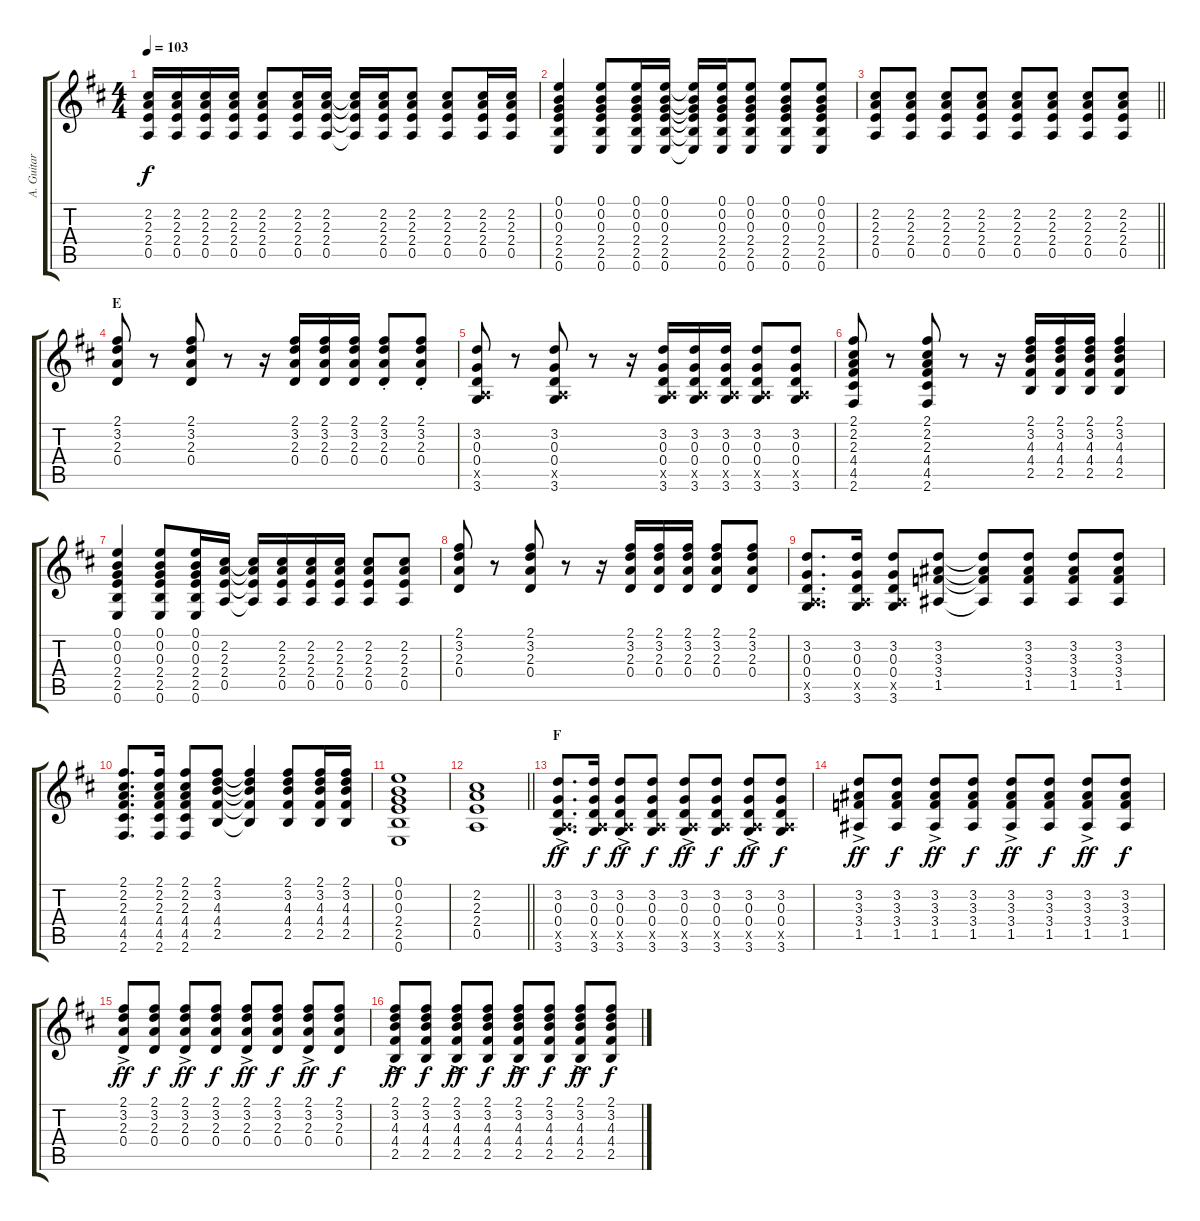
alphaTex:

\track ("A. Guitar" "A. Guitar") {instrument acousticguitarsteel}
\staff {score tabs}
\tuning (E4 B3 G3 D3 A2 E2) {hide}
\ts (4 4)
\tempo 103
\clef g2
\ks d
(2.2 2.3 2.4 0.5).16{dy f} (2.2 2.3 2.4 0.5).16 (2.2 2.3 2.4 0.5).16 (2.2 2.3 2.4 0.5).16 (2.2 2.3 2.4 0.5).8 (2.2 2.3 2.4 0.5).16 (2.2 2.3 2.4 0.5).16 (2.2{t} 2.3{t} 2.4{t} 0.5{t}).16 (2.2 2.3 2.4 0.5).16 (2.2 2.3 2.4 0.5).8 (2.2 2.3 2.4 0.5).8 (2.2 2.3 2.4 0.5).16 (2.2 2.3 2.4 0.5).16 |
(0.1 0.2 0.3 2.4 2.5 0.6).4 (0.1 0.2 0.3 2.4 2.5 0.6).8 (0.1 0.2 0.3 2.4 2.5 0.6).16 (0.1 0.2 0.3 2.4 2.5 0.6).16 (0.1{t} 0.2{t} 0.3{t} 2.4{t} 2.5{t} 0.6{t}).16 (0.1 0.2 0.3 2.4 2.5 0.6).16 (0.1 0.2 0.3 2.4 2.5 0.6).8 (0.1 0.2 0.3 2.4 2.5 0.6).8 (0.1 0.2 0.3 2.4 2.5 0.6).8 |
\barLineRight lightlight
(2.2 2.3 2.4 0.5).8 (2.2 2.3 2.4 0.5).8 (2.2 2.3 2.4 0.5).8 (2.2 2.3 2.4 0.5).8 (2.2 2.3 2.4 0.5).8 (2.2 2.3 2.4 0.5).8 (2.2 2.3 2.4 0.5).8 (2.2 2.3 2.4 0.5).8 |
\section ("" "E")
(2.1 3.2 2.3 0.4).8 r.8 (2.1 3.2 2.3 0.4).8 r.8 r.16 (2.1 3.2 2.3 0.4).16 (2.1 3.2 2.3 0.4).16 (2.1 3.2 2.3 0.4).16 (2.1{st} 3.2{st} 2.3{st} 0.4{st}).8 (2.1{st} 3.2{st} 2.3{st} 0.4{st}).8 |
(3.2 0.3 0.4 0.5{x} 3.6).8 r.8 (3.2 0.3 0.4 0.5{x} 3.6).8 r.8 r.16 (3.2 0.3 0.4 0.5{x} 3.6).16 (3.2 0.3 0.4 0.5{x} 3.6).16 (3.2 0.3 0.4 0.5{x} 3.6).16 (3.2 0.3 0.4 0.5{x} 3.6).8 (3.2 0.3 0.4 0.5{x} 3.6).8 |
(2.1 2.2 2.3 4.4 4.5 2.6).8 r.8 (2.1 2.2 2.3 4.4 4.5 2.6).8 r.8 r.16 (2.1 3.2 4.3 4.4 2.5).16 (2.1 3.2 4.3 4.4 2.5).16 (2.1 3.2 4.3 4.4 2.5).16 (2.1 3.2 4.3 4.4 2.5).4 |
(0.1 0.2 0.3 2.4 2.5 0.6).4 (0.1 0.2 0.3 2.4 2.5 0.6).8 (0.1 0.2 0.3 2.4 2.5 0.6).16 (2.2 2.3 2.4 0.5).16 (2.2{t} 2.3{t} 2.4{t} 0.5{t}).16 (2.2 2.3 2.4 0.5).16 (2.2 2.3 2.4 0.5).16 (2.2 2.3 2.4 0.5).16 (2.2 2.3 2.4 0.5).8 (2.2 2.3 2.4 0.5).8 |
(2.1 3.2 2.3 0.4).8 r.8 (2.1 3.2 2.3 0.4).8 r.8 r.16 (2.1 3.2 2.3 0.4).16 (2.1 3.2 2.3 0.4).16 (2.1 3.2 2.3 0.4).16 (2.1 3.2 2.3 0.4).8 (2.1 3.2 2.3 0.4).8 |
(3.2 0.3 0.4 0.5{x} 3.6).8{d} (3.2 0.3 0.4 0.5{x} 3.6).16 (3.2 0.3 0.4 0.5{x} 3.6).8 (3.2 3.3 3.4 1.5).8 (3.2{t} 3.3{t} 3.4{t} 1.5{t}).8 (3.2 3.3 3.4 1.5).8 (3.2 3.3 3.4 1.5).8 (3.2 3.3 3.4 1.5).8 |
(2.1 2.2 2.3 4.4 4.5 2.6).8{d} (2.1 2.2 2.3 4.4 4.5 2.6).16 (2.1 2.2 2.3 4.4 4.5 2.6).8 (2.1 3.2 4.3 4.4 2.5).8 (2.1{t} 3.2{t} 4.3{t} 4.4{t} 2.5{t}).4 (2.1 3.2 4.3 4.4 2.5).8 (2.1 3.2 4.3 4.4 2.5).16 (2.1 3.2 4.3 4.4 2.5).16 |
(0.1 0.2 0.3 2.4 2.5 0.6).1 |
\barLineRight lightlight
(2.2 2.3 2.4 0.5).1 |
\section ("" "F")
(3.2{ac} 0.3{ac} 0.4{ac} 0.5{ac x} 3.6{ac}).8{d dy ff} (3.2 0.3 0.4 0.5{x} 3.6).16{dy f} (3.2{ac} 0.3{ac} 0.4{ac} 0.5{ac x} 3.6{ac}).8{dy ff} (3.2 0.3 0.4 0.5{x} 3.6).8{dy f} (3.2{ac} 0.3{ac} 0.4{ac} 0.5{ac x} 3.6{ac}).8{dy ff} (3.2 0.3 0.4 0.5{x} 3.6).8{dy f} (3.2{ac} 0.3{ac} 0.4{ac} 0.5{ac x} 3.6{ac}).8{dy ff} (3.2 0.3 0.4 0.5{x} 3.6).8{dy f} |
(3.2{ac} 3.3{ac} 3.4{ac} 1.5{ac}).8{dy ff} (3.2 3.3 3.4 1.5).8{dy f} (3.2{ac} 3.3{ac} 3.4{ac} 1.5{ac}).8{dy ff} (3.2 3.3 3.4 1.5).8{dy f} (3.2{ac} 3.3{ac} 3.4{ac} 1.5{ac}).8{dy ff} (3.2 3.3 3.4 1.5).8{dy f} (3.2{ac} 3.3{ac} 3.4{ac} 1.5{ac}).8{dy ff} (3.2 3.3 3.4 1.5).8{dy f} |
(2.1{ac} 3.2{ac} 2.3{ac} 0.4{ac}).8{dy ff} (2.1 3.2 2.3 0.4).8{dy f} (2.1{ac} 3.2{ac} 2.3{ac} 0.4{ac}).8{dy ff} (2.1 3.2 2.3 0.4).8{dy f} (2.1{ac} 3.2{ac} 2.3{ac} 0.4{ac}).8{dy ff} (2.1 3.2 2.3 0.4).8{dy f} (2.1{ac} 3.2{ac} 2.3{ac} 0.4{ac}).8{dy ff} (2.1 3.2 2.3 0.4).8{dy f} |
(2.1{ac} 3.2{ac} 4.3{ac} 4.4{ac} 2.5{ac}).8{dy ff} (2.1 3.2 4.3 4.4 2.5).8{dy f} (2.1{ac} 3.2{ac} 4.3{ac} 4.4{ac} 2.5{ac}).8{dy ff} (2.1 3.2 4.3 4.4 2.5).8{dy f} (2.1{ac} 3.2{ac} 4.3{ac} 4.4{ac} 2.5{ac}).8{dy ff} (2.1 3.2 4.3 4.4 2.5).8{dy f} (2.1{ac} 3.2{ac} 4.3{ac} 4.4{ac} 2.5{ac}).8{dy ff} (2.1 3.2 4.3 4.4 2.5).8{dy f}
